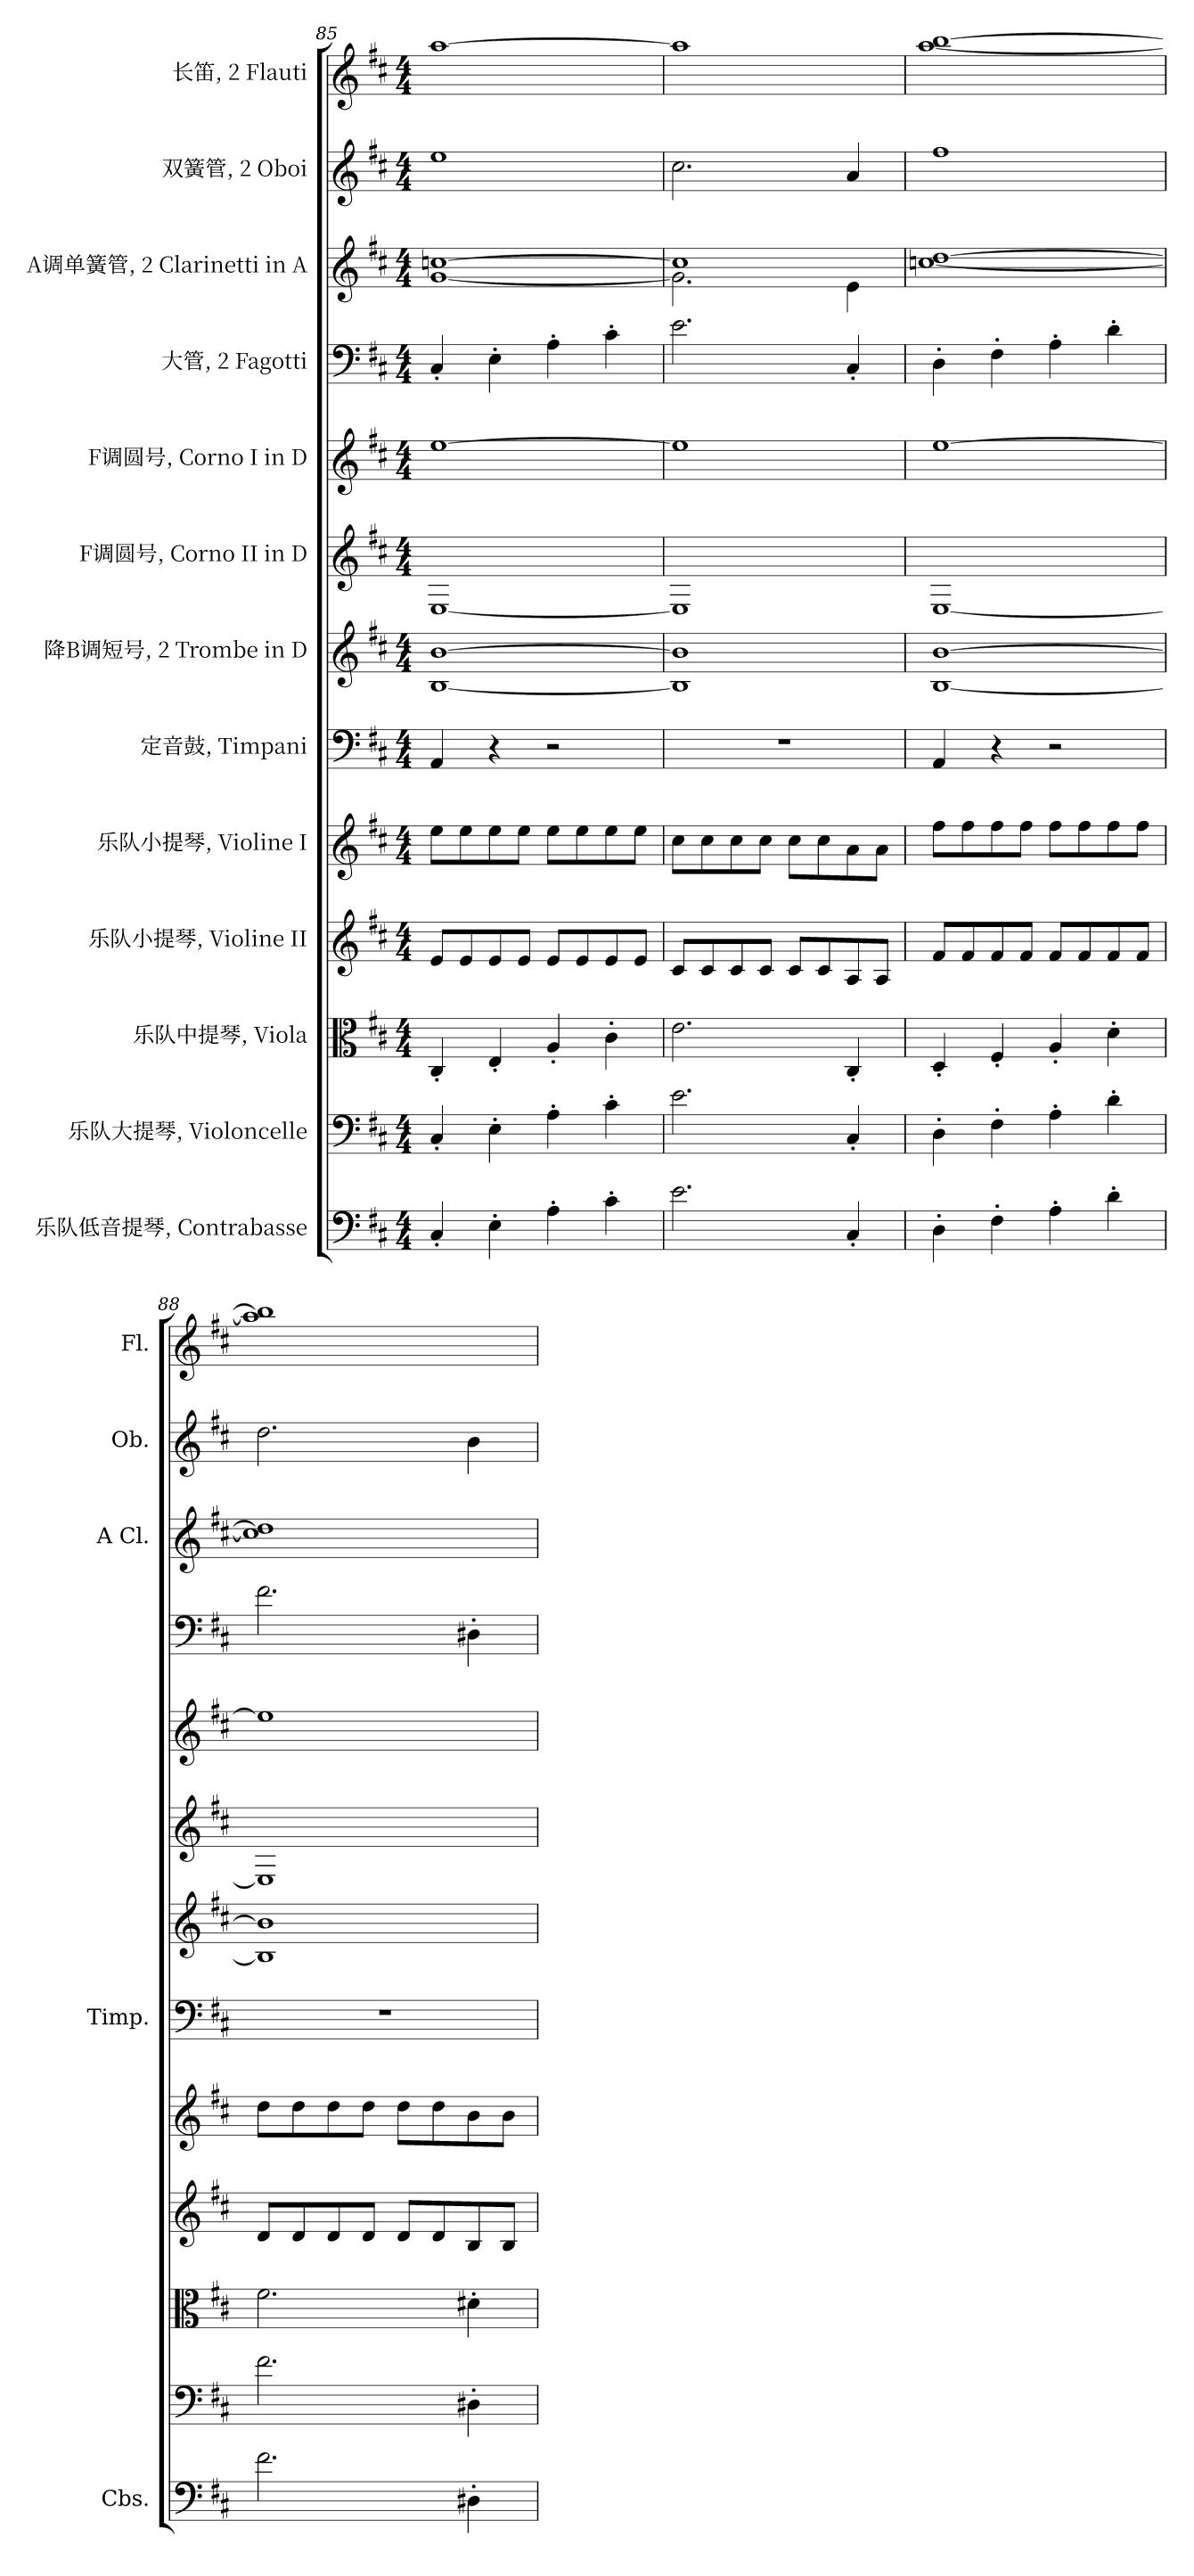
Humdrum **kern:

**kern	**kern	**kern	**kern	**kern	**kern	**kern	**kern	**kern	**kern	**kern	**kern	**kern
*part13	*part12	*part11	*part10	*part9	*part8	*part7	*part6	*part5	*part4	*part3	*part2	*part1
*staff13	*staff12	*staff11	*staff10	*staff9	*staff8	*staff7	*staff6	*staff5	*staff4	*staff3	*staff2	*staff1
*I"乐队低音提琴, Contrabasse	*I"乐队大提琴, Violoncelle	*I"乐队中提琴, Viola	*I"乐队小提琴, Violine II	*I"乐队小提琴, Violine I	*I"定音鼓, Timpani	*I"降B调短号, 2 Trombe in D	*I"F调圆号, Corno II in D	*I"F调圆号, Corno I in D	*I"大管, 2 Fagotti	*I"A调单簧管, 2 Clarinetti in A	*I"双簧管, 2 Oboi	*I"长笛, 2 Flauti
*I'Cbs.	*	*	*	*	*I'Timp.	*	*	*	*	*I'A Cl.	*I'Ob.	*I'Fl.
*clefF4	*clefF4	*clefC3	*clefG2	*clefG2	*clefF4	*clefG2	*clefG2	*clefG2	*clefF4	*clefG2	*clefG2	*clefG2
*ITrd7c12	*	*	*	*	*	*ITrd1c2	*ITrd4c7	*ITrd4c7	*	*ITrd2c3	*	*
*k[f#c#]	*k[f#c#]	*k[f#c#]	*k[f#c#]	*k[f#c#]	*k[f#c#]	*k[]	*k[f#]	*k[f#]	*k[f#c#]	*k[f#c#g#d#a#]	*k[f#c#]	*k[f#c#]
*M4/4	*M4/4	*M4/4	*M4/4	*M4/4	*M4/4	*M4/4	*M4/4	*M4/4	*M4/4	*M4/4	*M4/4	*M4/4
*MM278	*MM278	*MM278	*MM278	*MM278	*MM278	*MM278	*MM278	*MM278	*MM278	*MM278	*MM278	*MM278
=85	=85	=85	=85	=85	=85	=85	=85	=85	=85	=85	=85	=85
*	*	*	*	*	*	*	*	*	*	*^	*	*
4CC#'/	4C#'/	4C#'/	8e/L	8ee\L	4AA/	[1A [1a	[1AA	[1a	4C#'/	[1an	[1e	1ee	[1aa
.	.	.	8e/	8ee\	.	.	.	.	.	.	.	.	.
4EE'\	4E'\	4E'/	8e/	8ee\	4r	.	.	.	4E'\	.	.	.	.
.	.	.	8e/J	8ee\J	.	.	.	.	.	.	.	.	.
4AA'\	4A'\	4A'/	8e/L	8ee\L	2r	.	.	.	4A'\	.	.	.	.
.	.	.	8e/	8ee\	.	.	.	.	.	.	.	.	.
4C#'\	4c#'\	4c#'\	8e/	8ee\	.	.	.	.	4c#'\	.	.	.	.
.	.	.	8e/J	8ee\J	.	.	.	.	.	.	.	.	.
=86	=86	=86	=86	=86	=86	=86	=86	=86	=86	=86	=86	=86	=86
*	*	*	*	*	*	*	*	*	*	*	*	*	*MM278
2.E\	2.e\	2.e\	8c#/L	8cc#\L	1r	1A] 1a]	1AA]	1a]	2.e\	1a]	2.e\]	2.cc#\	1aa]
.	.	.	8c#/	8cc#\	.	.	.	.	.	.	.	.	.
.	.	.	8c#/	8cc#\	.	.	.	.	.	.	.	.	.
.	.	.	8c#/J	8cc#\J	.	.	.	.	.	.	.	.	.
.	.	.	8c#/L	8cc#\L	.	.	.	.	.	.	.	.	.
.	.	.	8c#/	8cc#\	.	.	.	.	.	.	.	.	.
4CC#'/	4C#'/	4C#'/	8A/	8a\	.	.	.	.	4C#'/	.	4c#\	4a/	.
.	.	.	8A/J	8a\J	.	.	.	.	.	.	.	.	.
*	*	*	*	*	*	*	*	*	*	*v	*v	*	*
=87	=87	=87	=87	=87	=87	=87	=87	=87	=87	=87	=87	=87
*	*	*	*	*	*	*	*	*	*	*	*	*MM278
4DD'\	4D'\	4D'/	8f#/L	8ff#\L	4AA/	[1A [1a	[1AA	[1a	4D'\	[1an [1b	1ff#	[1aa [1bb
.	.	.	8f#/	8ff#\	.	.	.	.	.	.	.	.
4FF#'\	4F#'\	4F#'/	8f#/	8ff#\	4r	.	.	.	4F#'\	.	.	.
.	.	.	8f#/J	8ff#\J	.	.	.	.	.	.	.	.
4AA'\	4A'\	4A'/	8f#/L	8ff#\L	2r	.	.	.	4A'\	.	.	.
.	.	.	8f#/	8ff#\	.	.	.	.	.	.	.	.
4D'\	4d'\	4d'\	8f#/	8ff#\	.	.	.	.	4d'\	.	.	.
.	.	.	8f#/J	8ff#\J	.	.	.	.	.	.	.	.
!!LO:PB:g=z
=88	=88	=88	=88	=88	=88	=88	=88	=88	=88	=88	=88	=88
*	*	*	*	*	*	*	*	*	*	*	*	*MM278
2.F#\	2.f#\	2.f#\	8d/L	8dd\L	1r	1A] 1a]	1AA]	1a]	2.f#\	1a] 1b]	2.dd\	1aa] 1bb]
.	.	.	8d/	8dd\	.	.	.	.	.	.	.	.
.	.	.	8d/	8dd\	.	.	.	.	.	.	.	.
.	.	.	8d/J	8dd\J	.	.	.	.	.	.	.	.
.	.	.	8d/L	8dd\L	.	.	.	.	.	.	.	.
.	.	.	8d/	8dd\	.	.	.	.	.	.	.	.
4DD#X'\	4D#X'\	4d#X'\	8B/	8b\	.	.	.	.	4D#X'\	.	4b\	.
.	.	.	8B/J	8b\J	.	.	.	.	.	.	.	.
=	=	=	=	=	=	=	=	=	=	=	=	=
*-	*-	*-	*-	*-	*-	*-	*-	*-	*-	*-	*-	*-
